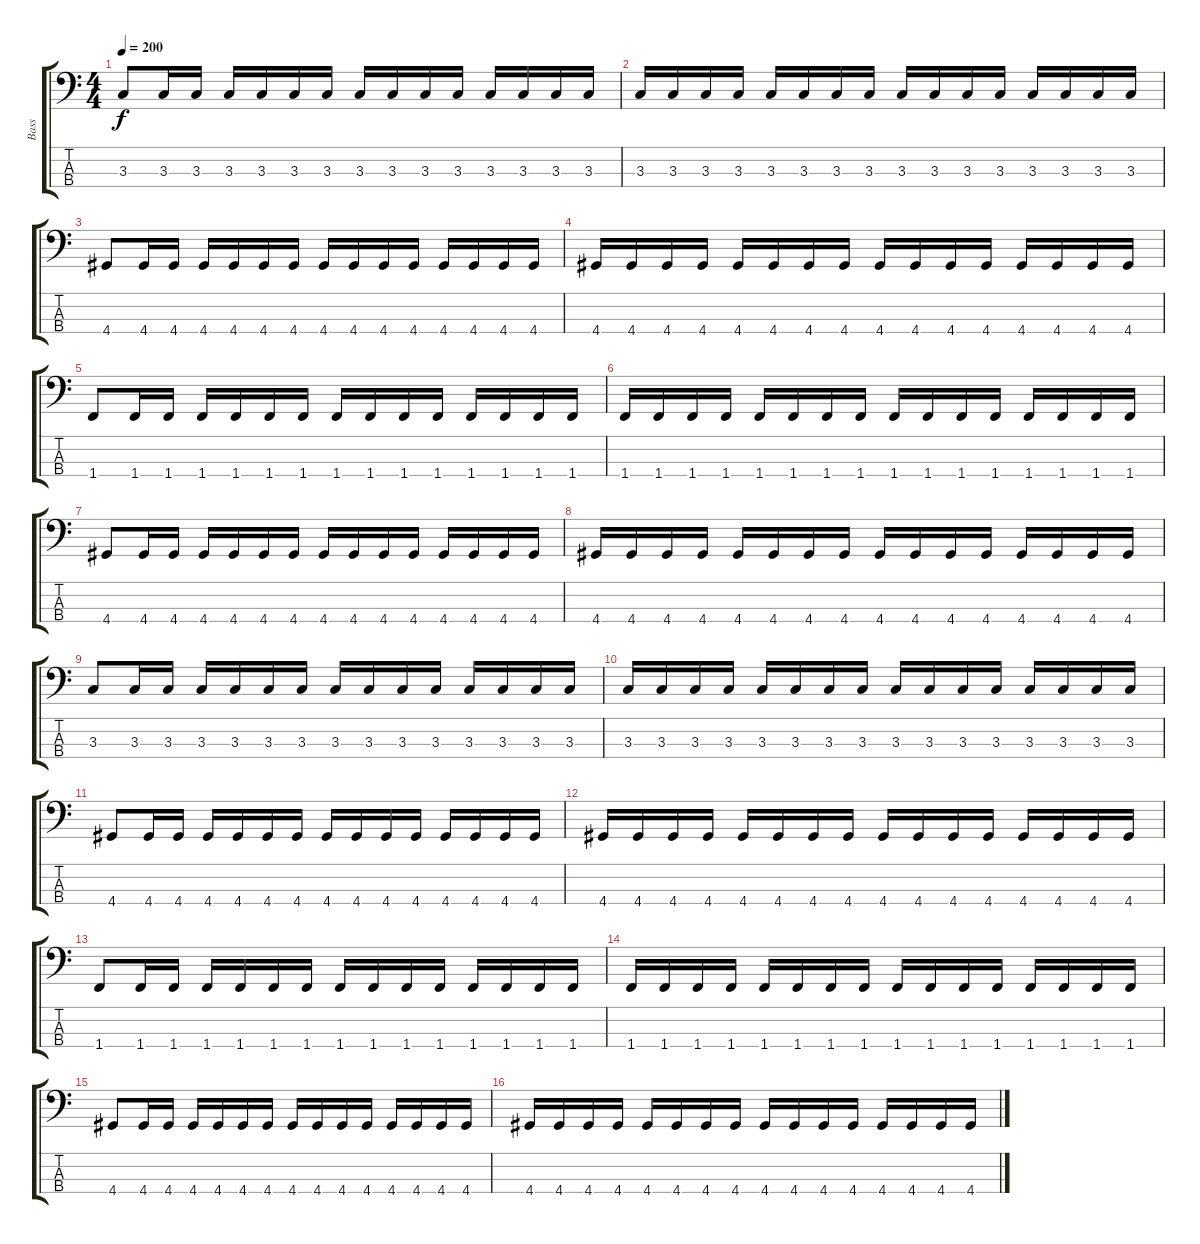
\track ("Bass" "Bass") {instrument electricbassfinger}
\staff {score tabs}
\tuning (G2 D2 A1 E1) {hide}
\ts (4 4)
\section ("" "")
\tempo 200
\clef f4
\ks c
3.3.8{dy f} 3.3.16 3.3.16 3.3.16 3.3.16 3.3.16 3.3.16 3.3.16 3.3.16 3.3.16 3.3.16 3.3.16 3.3.16 3.3.16 3.3.16 |
3.3.16 3.3.16 3.3.16 3.3.16 3.3.16 3.3.16 3.3.16 3.3.16 3.3.16 3.3.16 3.3.16 3.3.16 3.3.16 3.3.16 3.3.16 3.3.16 |
4.4.8 4.4.16 4.4.16 4.4.16 4.4.16 4.4.16 4.4.16 4.4.16 4.4.16 4.4.16 4.4.16 4.4.16 4.4.16 4.4.16 4.4.16 |
4.4.16 4.4.16 4.4.16 4.4.16 4.4.16 4.4.16 4.4.16 4.4.16 4.4.16 4.4.16 4.4.16 4.4.16 4.4.16 4.4.16 4.4.16 4.4.16 |
1.4.8 1.4.16 1.4.16 1.4.16 1.4.16 1.4.16 1.4.16 1.4.16 1.4.16 1.4.16 1.4.16 1.4.16 1.4.16 1.4.16 1.4.16 |
1.4.16 1.4.16 1.4.16 1.4.16 1.4.16 1.4.16 1.4.16 1.4.16 1.4.16 1.4.16 1.4.16 1.4.16 1.4.16 1.4.16 1.4.16 1.4.16 |
4.4.8 4.4.16 4.4.16 4.4.16 4.4.16 4.4.16 4.4.16 4.4.16 4.4.16 4.4.16 4.4.16 4.4.16 4.4.16 4.4.16 4.4.16 |
4.4.16 4.4.16 4.4.16 4.4.16 4.4.16 4.4.16 4.4.16 4.4.16 4.4.16 4.4.16 4.4.16 4.4.16 4.4.16 4.4.16 4.4.16 4.4.16 |
\section ("" "")
3.3.8 3.3.16 3.3.16 3.3.16 3.3.16 3.3.16 3.3.16 3.3.16 3.3.16 3.3.16 3.3.16 3.3.16 3.3.16 3.3.16 3.3.16 |
3.3.16 3.3.16 3.3.16 3.3.16 3.3.16 3.3.16 3.3.16 3.3.16 3.3.16 3.3.16 3.3.16 3.3.16 3.3.16 3.3.16 3.3.16 3.3.16 |
4.4.8 4.4.16 4.4.16 4.4.16 4.4.16 4.4.16 4.4.16 4.4.16 4.4.16 4.4.16 4.4.16 4.4.16 4.4.16 4.4.16 4.4.16 |
4.4.16 4.4.16 4.4.16 4.4.16 4.4.16 4.4.16 4.4.16 4.4.16 4.4.16 4.4.16 4.4.16 4.4.16 4.4.16 4.4.16 4.4.16 4.4.16 |
1.4.8 1.4.16 1.4.16 1.4.16 1.4.16 1.4.16 1.4.16 1.4.16 1.4.16 1.4.16 1.4.16 1.4.16 1.4.16 1.4.16 1.4.16 |
1.4.16 1.4.16 1.4.16 1.4.16 1.4.16 1.4.16 1.4.16 1.4.16 1.4.16 1.4.16 1.4.16 1.4.16 1.4.16 1.4.16 1.4.16 1.4.16 |
4.4.8 4.4.16 4.4.16 4.4.16 4.4.16 4.4.16 4.4.16 4.4.16 4.4.16 4.4.16 4.4.16 4.4.16 4.4.16 4.4.16 4.4.16 |
4.4.16 4.4.16 4.4.16 4.4.16 4.4.16 4.4.16 4.4.16 4.4.16 4.4.16 4.4.16 4.4.16 4.4.16 4.4.16 4.4.16 4.4.16 4.4.16
